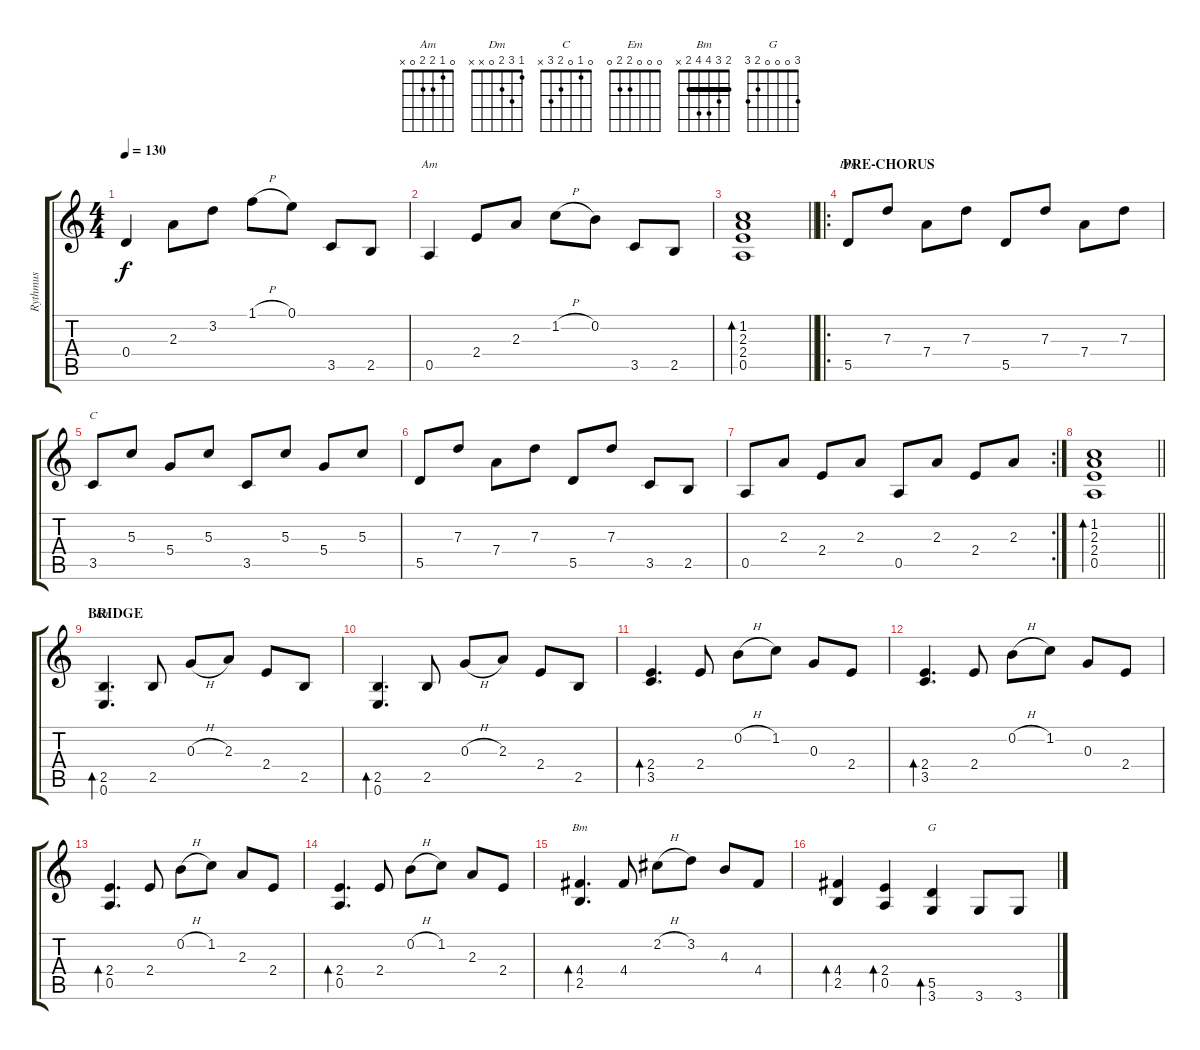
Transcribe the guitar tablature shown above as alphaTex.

\track ("Rythmus" "Rythmus") {instrument acousticguitarsteel}
\staff {score tabs}
\tuning (E4 B3 G3 D3 A2 E2) {hide}
\chord ("Am" 0 1 2 2 0 x)
\chord ("Dm" 1 3 2 0 x x)
\chord ("C" 0 1 0 2 3 x)
\chord ("Em" 0 0 0 2 2 0)
\chord ("Bm" 2 3 4 4 2 x) {barre 2}
\chord ("G" 3 0 0 0 2 3)
\ts (4 4)
\tempo 130
\clef g2
\ks c
0.4.4{dy f} 2.3.8 3.2.8 1.1{h}.8 0.1.8 3.5.8 2.5.8 |
0.5.4{ch "Am"} 2.4.8 2.3.8 1.2{h}.8 0.2.8 3.5.8 2.5.8 |
\barLineRight lightlight
(1.2 2.3 2.4 0.5).1{bd 60} |
\ro
\section ("" "PRE-CHORUS")
5.5.8{ch "Dm"} 7.3.8 7.4.8 7.3.8 5.5.8 7.3.8 7.4.8 7.3.8 |
3.5.8{ch "C"} 5.3.8 5.4.8 5.3.8 3.5.8 5.3.8 5.4.8 5.3.8 |
5.5.8 7.3.8 7.4.8 7.3.8 5.5.8 7.3.8 3.5.8 2.5.8 |
\rc 2
0.5.8 2.3.8 2.4.8 2.3.8 0.5.8 2.3.8 2.4.8 2.3.8 |
\barLineRight lightlight
(1.2 2.3 2.4 0.5).1{bd 60} |
\section ("" "BRIDGE")
(2.5 0.6).4{d bd 60 ch "Em"} 2.5.8 0.3{h}.8 2.3.8 2.4.8 2.5.8 |
(2.5 0.6).4{d bd 60} 2.5.8 0.3{h}.8 2.3.8 2.4.8 2.5.8 |
(2.4 3.5).4{d bd 60} 2.4.8 0.2{h}.8 1.2.8 0.3.8 2.4.8 |
(2.4 3.5).4{d bd 60} 2.4.8 0.2{h}.8 1.2.8 0.3.8 2.4.8 |
(2.4 0.5).4{d bd 60} 2.4.8 0.2{h}.8 1.2.8 2.3.8 2.4.8 |
(2.4 0.5).4{d bd 60} 2.4.8 0.2{h}.8 1.2.8 2.3.8 2.4.8 |
(4.4 2.5).4{d bd 60 ch "Bm"} 4.4.8 2.2{h}.8 3.2.8 4.3.8 4.4.8 |
(4.4 2.5).4{bd 60} (2.4 0.5).4{bd 60} (5.5 3.6).4{bd 60 ch "G"} 3.6.8 3.6.8
